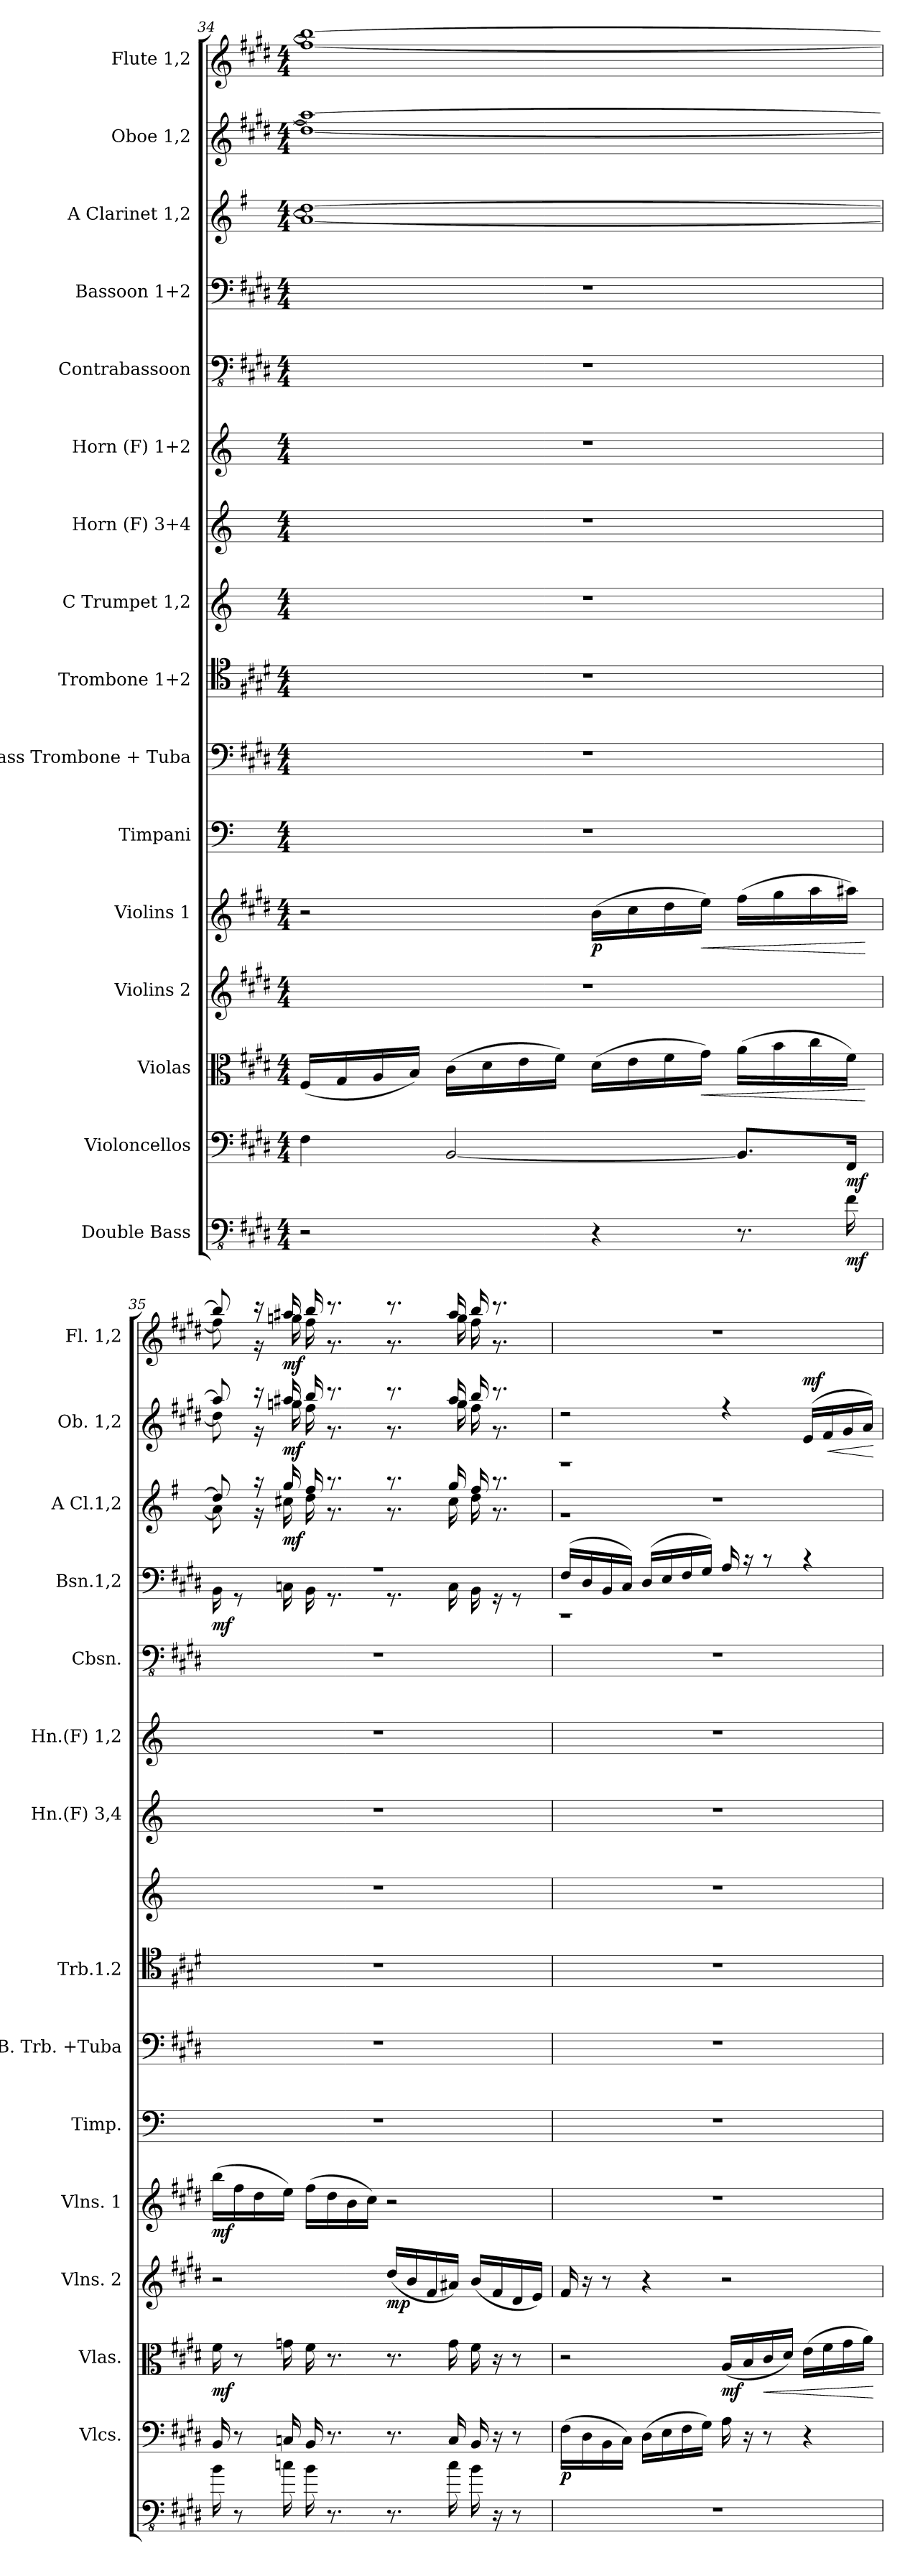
**kern	**dynam	**kern	**dynam	**kern	**dynam	**kern	**dynam	**kern	**dynam	**kern	**kern	**kern	**kern	**kern	**kern	**kern	**kern	**dynam	**kern	**dynam	**kern	**dynam	**kern	**dynam
*part16	*part16	*part15	*part15	*part14	*part14	*part13	*part13	*part12	*part12	*part11	*part10	*part9	*part8	*part7	*part6	*part5	*part4	*part4	*part3	*part3	*part2	*part2	*part1	*part1
*staff16	*staff16	*staff15	*staff15	*staff14	*staff14	*staff13	*staff13	*staff12	*staff12	*staff11	*staff10	*staff9	*staff8	*staff7	*staff6	*staff5	*staff4	*staff4	*staff3	*staff3	*staff2	*staff2	*staff1	*staff1
*I"Double Bass	*	*I"Violoncellos	*	*I"Violas	*	*I"Violins 2	*	*I"Violins 1	*	*I"Timpani	*I"Bass Trombone  + Tuba	*I"Trombone 1+2	*I"C Trumpet 1,2	*I"Horn (F) 3+4	*I"Horn (F) 1+2	*I"Contrabassoon	*I"Bassoon 1+2	*	*I"A Clarinet 1,2	*	*I"Oboe 1,2	*	*I"Flute 1,2	*
*	*	*I'Vlcs.	*	*I'Vlas.	*	*I'Vlns. 2	*	*I'Vlns. 1	*	*I'Timp.	*I'B. Trb. +Tuba	*I'Trb.1.2	*	*I'Hn.(F) 3,4	*I'Hn.(F) 1,2	*I'Cbsn.	*I'Bsn.1,2	*	*I'A Cl.1,2	*	*I'Ob. 1,2	*	*I'Fl. 1,2	*
*clefFv4	*	*clefF4	*	*clefC3	*	*clefG2	*	*clefG2	*	*clefF4	*clefF4	*clefC4	*clefG2	*clefG2	*clefG2	*clefFv4	*clefF4	*	*clefG2	*	*clefG2	*	*clefG2	*
*ITrd7c12	*	*	*	*	*	*	*	*	*	*	*	*	*	*ITrd4c7	*ITrd4c7	*	*	*	*ITrd2c3	*	*	*	*	*
*k[f#c#g#d#]	*	*k[f#c#g#d#]	*	*k[f#c#g#d#]	*	*k[f#c#g#d#]	*	*k[f#c#g#d#]	*	*k[]	*k[f#c#g#d#]	*k[f#c#g#d#]	*k[]	*k[b-]	*k[b-]	*k[f#c#g#d#]	*k[f#c#g#d#]	*	*k[f#c#g#d#]	*	*k[f#c#g#d#]	*	*k[f#c#g#d#]	*
*M4/4	*	*M4/4	*	*M4/4	*	*M4/4	*	*M4/4	*	*M4/4	*M4/4	*M4/4	*M4/4	*M4/4	*M4/4	*M4/4	*M4/4	*	*M4/4	*	*M4/4	*	*M4/4	*
=34	=34	=34	=34	=34	=34	=34	=34	=34	=34	=34	=34	=34	=34	=34	=34	=34	=34	=34	=34	=34	=34	=34	=34	=34
*	*	*	*	*	*	*	*	*	*	*	*	*	*	*	*	*	*	*	*^	*	*^	*	*^	*
2r	.	4F#\	.	(16F#/LL	.	1r	.	2r	.	1r	1r	1r	1r	1r	1r	1r	1r	.	1b_	1f#_	.	1aa_	1dd#_	.	1bb_	1ff#_	.
.	.	.	.	16G#/	.	.	.	.	.	.	.	.	.	.	.	.	.	.	.	.	.	.	.	.	.	.	.
.	.	.	.	16A/	.	.	.	.	.	.	.	.	.	.	.	.	.	.	.	.	.	.	.	.	.	.	.
.	.	.	.	16B/JJ)	.	.	.	.	.	.	.	.	.	.	.	.	.	.	.	.	.	.	.	.	.	.	.
.	.	[2BB/	.	(16c#\LL	.	.	.	.	.	.	.	.	.	.	.	.	.	.	.	.	.	.	.	.	.	.	.
.	.	.	.	16d#\	.	.	.	.	.	.	.	.	.	.	.	.	.	.	.	.	.	.	.	.	.	.	.
.	.	.	.	16e\	.	.	.	.	.	.	.	.	.	.	.	.	.	.	.	.	.	.	.	.	.	.	.
.	.	.	.	16f#\JJ)	.	.	.	.	.	.	.	.	.	.	.	.	.	.	.	.	.	.	.	.	.	.	.
!	!	!	!	!	!	!	!	!	!LO:DY:b	!	!	!	!	!	!	!	!	!	!	!	!	!	!	!	!	!	!
4r	.	.	.	(16d#\LL	.	.	.	(16b\LL	p	.	.	.	.	.	.	.	.	.	.	.	.	.	.	.	.	.	.
.	.	.	.	16e\	.	.	.	16cc#\	.	.	.	.	.	.	.	.	.	.	.	.	.	.	.	.	.	.	.
.	.	.	.	16f#\	.	.	.	16dd#\	.	.	.	.	.	.	.	.	.	.	.	.	.	.	.	.	.	.	.
!	!	!	!	!	!LO:HP:b	!	!	!	!LO:HP:b	!	!	!	!	!	!	!	!	!	!	!	!	!	!	!	!	!	!
.	.	.	.	16g#\JJ)	<	.	.	16ee\JJ)	<	.	.	.	.	.	.	.	.	.	.	.	.	.	.	.	.	.	.
8.r	.	8.BB/L]	.	(16a\LL	.	.	.	(16ff#\LL	.	.	.	.	.	.	.	.	.	.	.	.	.	.	.	.	.	.	.
.	.	.	.	16b\	.	.	.	16gg#\	.	.	.	.	.	.	.	.	.	.	.	.	.	.	.	.	.	.	.
.	.	.	.	16cc#\	.	.	.	16aa\	.	.	.	.	.	.	.	.	.	.	.	.	.	.	.	.	.	.	.
!	!LO:DY:b	!	!LO:DY:b	!	!	!	!	!	!	!	!	!	!	!	!	!	!	!	!	!	!	!	!	!	!	!	!
16FF#\	mf	16FF#/Jk	mf	16f#\JJ)	.	.	.	16aa#X\JJ)	.	.	.	.	.	.	.	.	.	.	.	.	.	.	.	.	.	.	.
*	*	*	*	*	*	*	*	*	*	*	*	*	*	*	*	*	*	*	*v	*v	*	*	*	*	*v	*v	*
*	*	*	*	*	*	*	*	*	*	*	*	*	*	*	*	*	*	*	*	*	*v	*v	*	*	*
.	.	.	.	.	[	.	.	.	[	.	.	.	.	.	.	.	.	.	.	.	.	.	.	.
!!LO:PB:g=z
=35	=35	=35	=35	=35	=35	=35	=35	=35	=35	=35	=35	=35	=35	=35	=35	=35	=35	=35	=35	=35	=35	=35	=35	=35
*	*	*	*	*	*	*	*	*	*	*	*	*	*	*	*	*	*^	*	*^	*	*^	*	*^	*
!	!	!	!	!	!LO:DY:b	!	!	!	!LO:DY:b	!	!	!	!	!	!	!	!	!	!LO:DY:b	!	!	!	!	!	!	!	!	!
16BB\	.	16BB/	.	16f#\	mf	2r	.	(16bb\LL	mf	1r	1r	1r	1r	1r	1r	1r	1r	16BB\	mf	8b/]	8f#\]	.	8aa/]	8dd#\]	.	8bb/]	8ff#\]	.
8r	.	8r	.	8r	.	.	.	16ff#\	.	.	.	.	.	.	.	.	.	8r	.	.	.	.	.	.	.	.	.	.
.	.	.	.	.	.	.	.	16dd#\	.	.	.	.	.	.	.	.	.	.	.	16r	16r	.	16r	16r	.	16r	16r	.
!	!	!	!	!	!	!	!	!	!	!	!	!	!	!	!	!	!	!	!	!	!	!LO:DY:b	!	!	!LO:DY:b	!	!	!LO:DY:b
16Cn\	.	16Cn/	.	16gn\	.	.	.	16ee\JJ)	.	.	.	.	.	.	.	.	.	16Cn\	.	16ee/	16a#X\	mf	16aa#X/	16ggn\	mf	16aa#X/	16ggn\	mf
16BB\	.	16BB/	.	16f#\	.	.	.	(16ff#\LL	.	.	.	.	.	.	.	.	.	16BB\	.	16dd#/	16b\	.	16bb/	16ff#\	.	16bb/	16ff#\	.
8.r	.	8.r	.	8.r	.	.	.	16dd#\	.	.	.	.	.	.	.	.	.	8.r	.	8.r	8.r	.	8.r	8.r	.	8.r	8.r	.
.	.	.	.	.	.	.	.	16b\	.	.	.	.	.	.	.	.	.	.	.	.	.	.	.	.	.	.	.	.
.	.	.	.	.	.	.	.	16cc#\JJ)	.	.	.	.	.	.	.	.	.	.	.	.	.	.	.	.	.	.	.	.
!	!	!	!	!	!	!	!LO:DY:b	!	!	!	!	!	!	!	!	!	!	!	!	!	!	!	!	!	!	!	!	!
8.r	.	8.r	.	8.r	.	(16dd#/LL	mp	2r	.	.	.	.	.	.	.	.	.	8.r	.	8.r	8.r	.	8.r	8.r	.	8.r	8.r	.
.	.	.	.	.	.	16b/	.	.	.	.	.	.	.	.	.	.	.	.	.	.	.	.	.	.	.	.	.	.
.	.	.	.	.	.	16f#/	.	.	.	.	.	.	.	.	.	.	.	.	.	.	.	.	.	.	.	.	.	.
16C\	.	16C/	.	16g\	.	16a#X/JJ)	.	.	.	.	.	.	.	.	.	.	.	16C\	.	16ee/	16a#\	.	16aa#/	16gg\	.	16aa#/	16gg\	.
16BB\	.	16BB/	.	16f#\	.	(16b/LL	.	.	.	.	.	.	.	.	.	.	.	16BB\	.	16dd#/	16b\	.	16bb/	16ff#\	.	16bb/	16ff#\	.
16r	.	16r	.	16r	.	16f#/	.	.	.	.	.	.	.	.	.	.	.	16r	.	8.r	8.r	.	8.r	8.r	.	8.r	8.r	.
8r	.	8r	.	8r	.	16d#/	.	.	.	.	.	.	.	.	.	.	.	8r	.	.	.	.	.	.	.	.	.	.
.	.	.	.	.	.	16e/JJ)	.	.	.	.	.	.	.	.	.	.	.	.	.	.	.	.	.	.	.	.	.	.
*	*	*	*	*	*	*	*	*	*	*	*	*	*	*	*	*	*	*	*	*	*	*	*	*	*	*v	*v	*
=36	=36	=36	=36	=36	=36	=36	=36	=36	=36	=36	=36	=36	=36	=36	=36	=36	=36	=36	=36	=36	=36	=36	=36	=36	=36	=36	=36
!	!	!	!LO:DY:b	!	!	!	!	!	!	!	!	!	!	!	!	!	!	!	!LO:DY:a	!	!	!	!	!	!	!	!
1r	.	(16F#\LL	p	2r	.	16f#/	.	1r	.	1r	1r	1r	1r	1r	1r	1r	(16F#/LL	1r	p	1r	1r	.	2r	1r	.	1r	.
.	.	16D#\	.	.	.	16r	.	.	.	.	.	.	.	.	.	.	16D#/	.	.	.	.	.	.	.	.	.	.
.	.	16BB\	.	.	.	8r	.	.	.	.	.	.	.	.	.	.	16BB/	.	.	.	.	.	.	.	.	.	.
.	.	16C#\JJ)	.	.	.	.	.	.	.	.	.	.	.	.	.	.	16C#/JJ)	.	.	.	.	.	.	.	.	.	.
.	.	(16D#\LL	.	.	.	4r	.	.	.	.	.	.	.	.	.	.	(16D#/LL	.	.	.	.	.	.	.	.	.	.
.	.	16E\	.	.	.	.	.	.	.	.	.	.	.	.	.	.	16E/	.	.	.	.	.	.	.	.	.	.
.	.	16F#\	.	.	.	.	.	.	.	.	.	.	.	.	.	.	16F#/	.	.	.	.	.	.	.	.	.	.
.	.	16G#\JJ)	.	.	.	.	.	.	.	.	.	.	.	.	.	.	16G#/JJ)	.	.	.	.	.	.	.	.	.	.
!	!	!	!	!	!LO:DY:b	!	!	!	!	!	!	!	!	!	!	!	!	!	!	!	!	!	!	!	!	!	!
.	.	16A\	.	(16A/LL	mf	2r	.	.	.	.	.	.	.	.	.	.	16A/	.	.	.	.	.	4r	.	.	.	.
.	.	16r	.	16B/	.	.	.	.	.	.	.	.	.	.	.	.	16r	.	.	.	.	.	.	.	.	.	.
!	!	!	!	!	!LO:HP:b	!	!	!	!	!	!	!	!	!	!	!	!	!	!	!	!	!	!	!	!	!	!
.	.	8r	.	16c#/	<	.	.	.	.	.	.	.	.	.	.	.	8r	.	.	.	.	.	.	.	.	.	.
.	.	.	.	16d#/JJ)	.	.	.	.	.	.	.	.	.	.	.	.	.	.	.	.	.	.	.	.	.	.	.
!	!	!	!	!	!	!	!	!	!	!	!	!	!	!	!	!	!	!	!	!	!	!	!	!	!LO:HP:b	!	!
!	!	!	!	!	!	!	!	!	!	!	!	!	!	!	!	!	!	!	!	!	!	!	!	!	!LO:DY:n=1:a	!	!
.	.	4r	.	(16e\LL	.	.	.	.	.	.	.	.	.	.	.	.	4r	.	.	.	.	.	(16e/LL	.	< mf	.	.
.	.	.	.	16f#\	.	.	.	.	.	.	.	.	.	.	.	.	.	.	.	.	.	.	16f#/	.	.	.	.
.	.	.	.	16g#\	.	.	.	.	.	.	.	.	.	.	.	.	.	.	.	.	.	.	16g#/	.	.	.	.
.	.	.	.	16a\JJ)	.	.	.	.	.	.	.	.	.	.	.	.	.	.	.	.	.	.	16a/JJ)	.	.	.	.
*	*	*	*	*	*	*	*	*	*	*	*	*	*	*	*	*	*v	*v	*	*	*	*	*v	*v	*	*	*
*	*	*	*	*	*	*	*	*	*	*	*	*	*	*	*	*	*	*	*v	*v	*	*	*	*	*
.	.	.	.	.	[	.	.	.	.	.	.	.	.	.	.	.	.	.	.	.	.	[	.	.
=	=	=	=	=	=	=	=	=	=	=	=	=	=	=	=	=	=	=	=	=	=	=	=	=
*-	*-	*-	*-	*-	*-	*-	*-	*-	*-	*-	*-	*-	*-	*-	*-	*-	*-	*-	*-	*-	*-	*-	*-	*-
